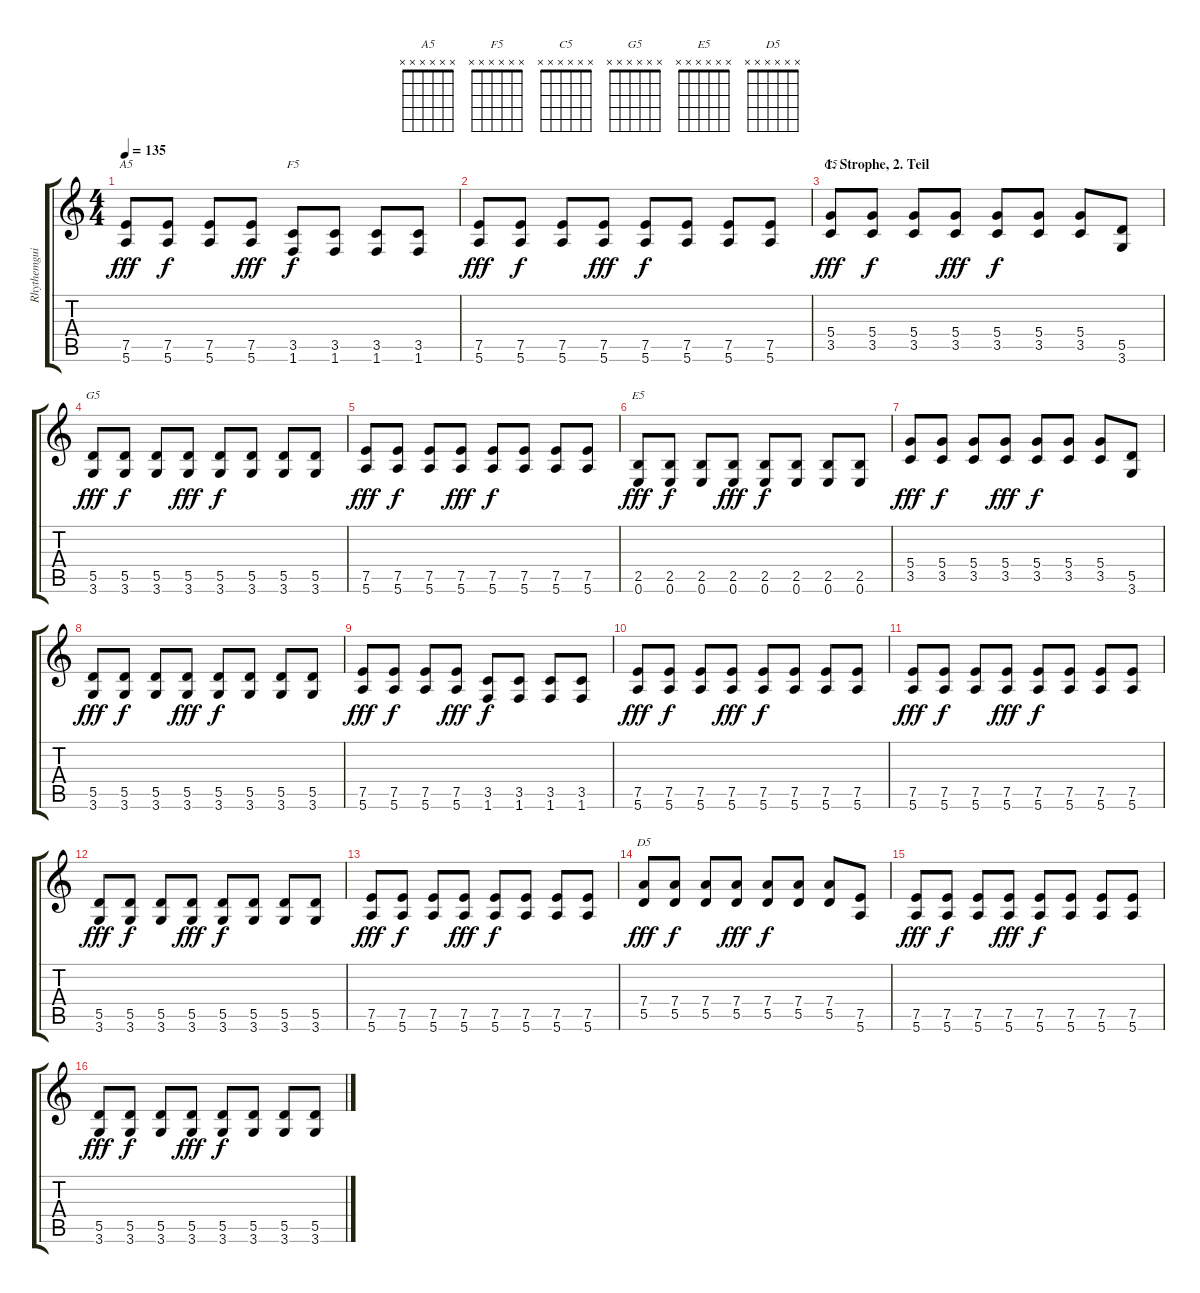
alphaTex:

\track ("Rhythemguitar" "Rhythemgui") {instrument electricguitarmuted}
\staff {score tabs}
\tuning (E4 B3 G3 D3 A2 E2) {hide}
\chord ("A5" x x x x x x) {firstfret 0}
\chord ("F5" x x x x x x) {firstfret 0}
\chord ("C5" x x x x x x) {firstfret 0}
\chord ("G5" x x x x x x) {firstfret 0}
\chord ("E5" x x x x x x) {firstfret 0}
\chord ("D5" x x x x x x) {firstfret 0}
\ts (4 4)
\tempo 135
\clef g2
\ks c
(7.5 5.6).8{ch "A5" dy fff} (7.5 5.6).8{dy f} (7.5 5.6).8 (7.5 5.6).8{dy fff} (3.5 1.6).8{ch "F5" dy f} (3.5 1.6).8 (3.5 1.6).8 (3.5 1.6).8 |
(7.5 5.6).8{dy fff} (7.5 5.6).8{dy f} (7.5 5.6).8 (7.5 5.6).8{dy fff} (7.5 5.6).8{dy f} (7.5 5.6).8 (7.5 5.6).8 (7.5 5.6).8 |
\section ("" "1. Strophe, 2. Teil")
(5.4 3.5).8{ch "C5" dy fff} (5.4 3.5).8{dy f} (5.4 3.5).8 (5.4 3.5).8{dy fff} (5.4 3.5).8{dy f} (5.4 3.5).8 (5.4 3.5).8 (5.5 3.6).8 |
(5.5 3.6).8{ch "G5" dy fff} (5.5 3.6).8{dy f} (5.5 3.6).8 (5.5 3.6).8{dy fff} (5.5 3.6).8{dy f} (5.5 3.6).8 (5.5 3.6).8 (5.5 3.6).8 |
(7.5 5.6).8{dy fff} (7.5 5.6).8{dy f} (7.5 5.6).8 (7.5 5.6).8{dy fff} (7.5 5.6).8{dy f} (7.5 5.6).8 (7.5 5.6).8 (7.5 5.6).8 |
(2.5 0.6).8{ch "E5" dy fff} (2.5 0.6).8{dy f} (2.5 0.6).8 (2.5 0.6).8{dy fff} (2.5 0.6).8{dy f} (2.5 0.6).8 (2.5 0.6).8 (2.5 0.6).8 |
(5.4 3.5).8{dy fff} (5.4 3.5).8{dy f} (5.4 3.5).8 (5.4 3.5).8{dy fff} (5.4 3.5).8{dy f} (5.4 3.5).8 (5.4 3.5).8 (5.5 3.6).8 |
(5.5 3.6).8{dy fff} (5.5 3.6).8{dy f} (5.5 3.6).8 (5.5 3.6).8{dy fff} (5.5 3.6).8{dy f} (5.5 3.6).8 (5.5 3.6).8 (5.5 3.6).8 |
(7.5 5.6).8{dy fff} (7.5 5.6).8{dy f} (7.5 5.6).8 (7.5 5.6).8{dy fff} (3.5 1.6).8{dy f} (3.5 1.6).8 (3.5 1.6).8 (3.5 1.6).8 |
(7.5 5.6).8{dy fff} (7.5 5.6).8{dy f} (7.5 5.6).8 (7.5 5.6).8{dy fff} (7.5 5.6).8{dy f} (7.5 5.6).8 (7.5 5.6).8 (7.5 5.6).8 |
(7.5 5.6).8{dy fff volume 11} (7.5 5.6).8{dy f} (7.5 5.6).8 (7.5 5.6).8{dy fff} (7.5 5.6).8{dy f} (7.5 5.6).8 (7.5 5.6).8 (7.5 5.6).8 |
(5.5 3.6).8{dy fff} (5.5 3.6).8{dy f} (5.5 3.6).8 (5.5 3.6).8{dy fff} (5.5 3.6).8{dy f} (5.5 3.6).8 (5.5 3.6).8 (5.5 3.6).8 |
(7.5 5.6).8{dy fff} (7.5 5.6).8{dy f} (7.5 5.6).8 (7.5 5.6).8{dy fff} (7.5 5.6).8{dy f} (7.5 5.6).8 (7.5 5.6).8 (7.5 5.6).8 |
(7.4 5.5).8{ch "D5" dy fff} (7.4 5.5).8{dy f} (7.4 5.5).8 (7.4 5.5).8{dy fff} (7.4 5.5).8{dy f} (7.4 5.5).8 (7.4 5.5).8 (7.5 5.6).8 |
(7.5 5.6).8{dy fff} (7.5 5.6).8{dy f} (7.5 5.6).8 (7.5 5.6).8{dy fff} (7.5 5.6).8{dy f} (7.5 5.6).8 (7.5 5.6).8 (7.5 5.6).8 |
(5.5 3.6).8{dy fff} (5.5 3.6).8{dy f} (5.5 3.6).8 (5.5 3.6).8{dy fff} (5.5 3.6).8{dy f} (5.5 3.6).8 (5.5 3.6).8 (5.5 3.6).8
